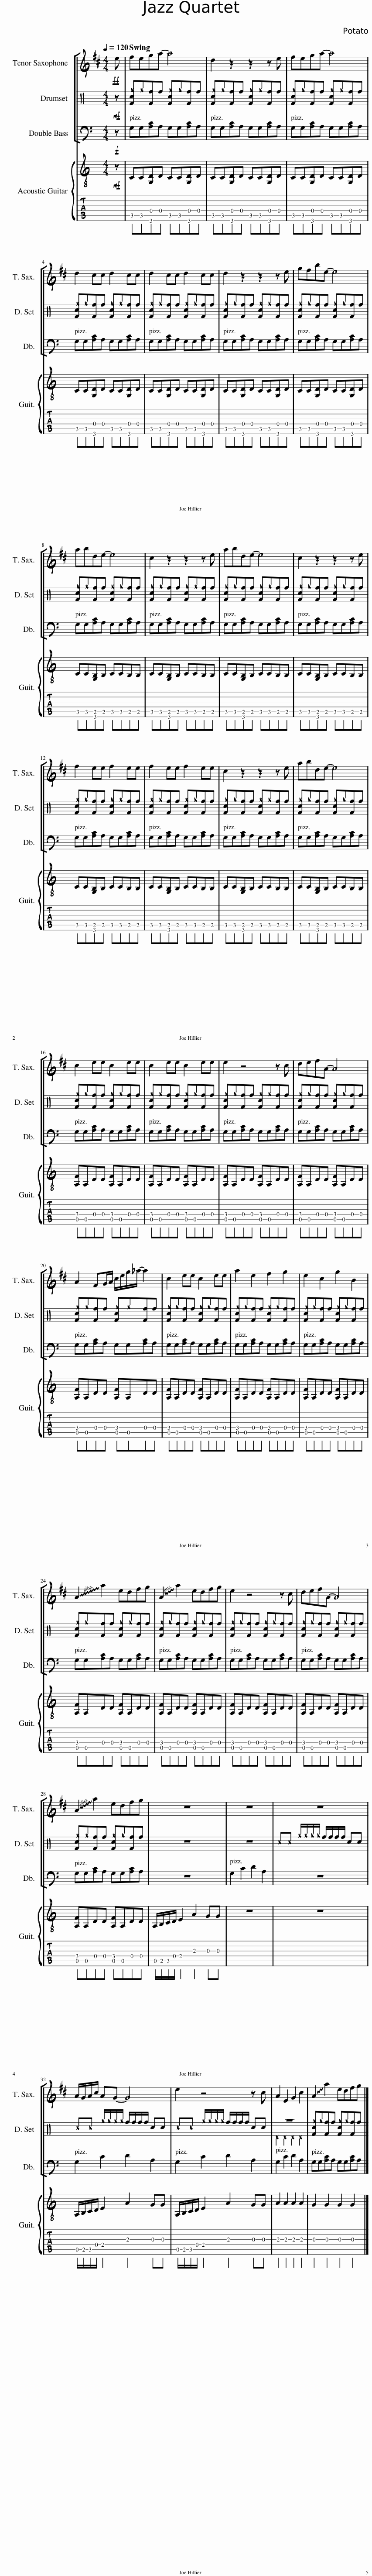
X:1
%%score [ 1 ( 2 3 ) 4 ] { 5 | 6 }
L:1/8
Q:1/4=120
M:4/4
I:linebreak $
K:C
V:1 treble transpose=-14
V:2 perc
K:none
V:3 perc
K:none
V:4 bass transpose=-12
V:5 treble-8
V:6 tab stafflines=6 strings="E2,A2,D3,G3,B3,E4 "
V:1
[K:D]!ff! e | fega- a4 | d2 z2 z2 z e | fega- a4 |$ d2 cc d2 cc | %5
 d2 cc d2 cc | d2 z2 z2 z e | gfbe- e4 |$ abde- e4 | c2 z2 z2 z e | %10
 abde- e4 | c2 z2 z2 z e |$ f2 ee f2 ee | f2 ee f2 ee | c2 z2 z2 z e | %15
 abde- e4 |$ c2 ee c2 ee | c2 ee c2 ee | e2 z4 z c | defA- A4 |$ %20
 A2 FG/A/ c/e/g/_a/- a2 | c2 ee c2 ee | a2 e2 f2 g2 | e2 c2 g2 B2 |$ !~(!A2 !~)!a2 edfg | %25
 !~(!A2 !~)!a2 edfg | e2 z4 z c | defA- A4 |$ !~(!A2 !~)!a2 edfg | z8 | %30
 z8 | z8 |$ A/G/A/c/ AG- G4 | e2 z4 z c | A2 E2 G2 c2 | %35
 !~(!A2 !~)!a2 edfg |] %36
V:2
!mf! z | [Fc^g]^g[Ff]f [Fc^g]^g[Ff]f | [Fc^g]^g[Ff]f [Fc^g]^g[Ff]f | [Fc^g]^g[Ff]f [Fc^g]^g[Ff]f |$ [Fc^g]^g[Ff]f [Fc^g]^g[Ff]f | %5
 [Fc^g]^g[Ff]f [Fc^g]^g[Ff]f | [Fc^g]^g[Ff]f [Fc^g]^g[Ff]f | [Fc^g]^g[Ff]f [Fc^g]^g[Ff]f |$ [Fc^g]^g[Ff]f [Fc^g]^g[Ff]f | [Fc^g]^g[Ff]f [Fc^g]^g[Ff]f | %10
 [Fc^g]^g[Ff]f [Fc^g]^g[Ff]f | [Fc^g]^g[Ff]f [Fc^g]^g[Ff]f |$ [Fc^g]^g[Ff]f [Fc^g]^g[Ff]f | [Fc^g]^g[Ff]f [Fc^g]^g[Ff]f | [Fc^g]^g[Ff]f [Fc^g]^g[Ff]f | %15
 [Fc^g]^g[Ff]f [Fc^g]^g[Ff]f |$ [Fc^g]^g[Ff]f [Fc^g]^g[Ff]f | [Fc^g]^g[Ff]f [Fc^g]^g[Ff]f | [Fc^g]^g[Ff]f [Fc^g]^g[Ff]f | [Fc^g]^g[Ff]f [Fc^g]^g[Ff]f |$ %20
 [Fc^g]^g[Ff]f [Fc^g]^g[Ff]f | [Fc^g]^g[Ff]f [Fc^g]^g[Ff]f | [Fc^g]^g[Ff]f [Fc^g]^g[Ff]f | [Fc^g]^g[Ff]f [Fc^g]^g[Ff]f |$ [Fc^g]^g[Ff]f [Fc^g]^g[Ff]f | %25
 [Fc^g]^g[Ff]f [Fc^g]^g[Ff]f | [Fc^g]^g[Ff]f [Fc^g]^g[Ff]f | [Fc^g]^g[Ff]f [Fc^g]^g[Ff]f |$ [Fc^g]^g[Ff]f [Fc^g]^g[Ff]f | z8 | %30
 z8 | ^c^c ^g/^g/^g/^g/ f/f/f/f/ cc |$ ^c^c ^g/^g/^g/^g/ f/f/f/f/ cc | ^c^c ^g/^g/^g/^g/ f/f/f/f/ cc | z8 | %35
 [Fc^g]^g[Ff]f [Fc^g]^g[Ff]f |] %36
V:3
 x | x8 | x8 | x8 |$ x8 | %5
 x8 | x8 | x8 |$ x8 | x8 | %10
 x8 | x8 |$ x8 | x8 | x8 | %15
 x8 |$ x8 | x8 | x8 | x8 |$ %20
 x8 | x8 | x8 | x8 |$ x8 | %25
 x8 | x8 | x8 |$ x8 | x8 | %30
 x8 | x8 |$ x8 | x8 | ^D2 ^D2 ^D2 ^D2 | %35
 x8 |] %36
V:4
!f! z | G,G,[A,C]A, G,G,[A,C]A, | G,G,[A,C]A, G,G,[A,C]A, | G,G,[A,C]A, G,G,[A,C]A, |$ G,G,[A,C]A, G,G,[A,C]A, | %5
 G,G,[A,C]A, G,G,[A,C]A, | G,G,[A,C]A, G,G,[A,C]A, | G,G,[A,C]A, G,G,[A,C]A, |$ G,G,[A,C]A, G,G,[A,C]A, | G,G,[A,C]A, G,G,[A,C]A, | %10
 G,G,[A,C]A, G,G,[A,C]A, | G,G,[A,C]A, G,G,[A,C]A, |$ G,G,[A,C]A, G,G,[A,C]A, | G,G,[A,C]A, G,G,[A,C]A, | G,G,[A,C]A, G,G,[A,C]A, | %15
 G,G,[A,C]A, G,G,[A,C]A, |$ G,G,[A,C]A, G,G,[A,C]A, | G,G,[A,C]A, G,G,[A,C]A, | G,G,[A,C]A, G,G,[A,C]A, | G,G,[A,C]A, G,G,[A,C]A, |$ %20
 G,G,[A,C]A, G,G,[A,C]A, | G,G,[A,C]A, G,G,[A,C]A, | G,G,[A,C]A, G,G,[A,C]A, | G,G,[A,C]A, G,G,[A,C]A, |$ G,G,[A,C]A, G,G,[A,C]A, | %25
 G,G,[A,C]A, G,G,[A,C]A, | G,G,[A,C]A, G,G,[A,C]A, | G,G,[A,C]A, G,G,[A,C]A, |$ G,G,[A,C]A, G,G,[A,C]A, | z8 | %30
 G,2 C2 D2 A,2 | z8 |$ G,2 C2 D2 A,2 | G,2 C2 D2 A,2 | G,2 C2 D2 A,2 | %35
 G,G,[A,C]A, G,G,[A,C]A, |] %36
V:5
!mf! z | CC[G,D]D CC[G,D]D | CC[G,D]D CC[G,D]D | CC[G,D]D CC[G,D]D |$ CC[G,D]D CC[G,D]D | %5
 CC[G,D]D CC[G,D]D | CC[G,D]D CC[G,D]D | CC[G,D]D CC[G,D]D |$ CC[G,B,]B, CCB,B, | CC[G,B,]B, CCB,B, | %10
 CC[G,B,]B, CCB,B, | CC[G,B,]B, CCB,B, |$ CC[G,B,]B, CCB,B, | CC[G,B,]B, CCB,B, | CC[G,B,]B, CCB,B, | %15
 CC[G,B,]B, CCB,B, |$ [A,F]A,DD [A,F]A,DD | [A,F]A,DD [A,F]A,DD | [A,F]A,DD [A,F]A,DD | [A,F]A,DD [A,F]A,DD |$ %20
 [A,F]A,DD [A,F]A,DD | [A,F]A,DD [A,F]A,DD | [A,F]A,DD [A,F]A,DD | [A,F]A,DD [A,F]A,DD |$ [A,F]A,DD [A,F]A,DD | %25
 [A,F]A,DD [A,F]A,DD | [A,F]A,DD [A,F]A,DD | [A,F]A,DD [A,F]A,DD |$ [A,F]A,DD [A,F]A,DD | A,/B,/C/D/ E2 A2 GG | %30
 z8 | z8 |$ A,/B,/C/D/ E2 A2 GG | A,/B,/C/D/ E2 A2 GG | A2 A2 A2 A2 | %35
 G2 G2 G2 G2 |] %36
V:6
 x | !5!C,!5!C,[!6!G,,!4!D,]!4!D, !5!C,!5!C,[!6!G,,!4!D,]!4!D, | !5!C,!5!C,[!6!G,,!4!D,]!4!D, !5!C,!5!C,[!6!G,,!4!D,]!4!D, | !5!C,!5!C,[!6!G,,!4!D,]!4!D, !5!C,!5!C,[!6!G,,!4!D,]!4!D, |$ !5!C,!5!C,[!6!G,,!4!D,]!4!D, !5!C,!5!C,[!6!G,,!4!D,]!4!D, | %5
 !5!C,!5!C,[!6!G,,!4!D,]!4!D, !5!C,!5!C,[!6!G,,!4!D,]!4!D, | !5!C,!5!C,[!6!G,,!4!D,]!4!D, !5!C,!5!C,[!6!G,,!4!D,]!4!D, | !5!C,!5!C,[!6!G,,!4!D,]!4!D, !5!C,!5!C,[!6!G,,!4!D,]!4!D, |$ !5!C,!5!C,[!6!G,,!5!B,,]!5!B,, !5!C,!5!C,!5!B,,!5!B,, | !5!C,!5!C,[!6!G,,!5!B,,]!5!B,, !5!C,!5!C,!5!B,,!5!B,, | %10
 !5!C,!5!C,[!6!G,,!5!B,,]!5!B,, !5!C,!5!C,!5!B,,!5!B,, | !5!C,!5!C,[!6!G,,!5!B,,]!5!B,, !5!C,!5!C,!5!B,,!5!B,, |$ !5!C,!5!C,[!6!G,,!5!B,,]!5!B,, !5!C,!5!C,!5!B,,!5!B,, | !5!C,!5!C,[!6!G,,!5!B,,]!5!B,, !5!C,!5!C,!5!B,,!5!B,, | !5!C,!5!C,[!6!G,,!5!B,,]!5!B,, !5!C,!5!C,!5!B,,!5!B,, | %15
 !5!C,!5!C,[!6!G,,!5!B,,]!5!B,, !5!C,!5!C,!5!B,,!5!B,, |$ [!5!A,,!4!F,]!5!A,,!4!D,!4!D, [!5!A,,!4!F,]!5!A,,!4!D,!4!D, | [!5!A,,!4!F,]!5!A,,!4!D,!4!D, [!5!A,,!4!F,]!5!A,,!4!D,!4!D, | [!5!A,,!4!F,]!5!A,,!4!D,!4!D, [!5!A,,!4!F,]!5!A,,!4!D,!4!D, | [!5!A,,!4!F,]!5!A,,!4!D,!4!D, [!5!A,,!4!F,]!5!A,,!4!D,!4!D, |$ %20
 [!5!A,,!4!F,]!5!A,,!4!D,!4!D, [!5!A,,!4!F,]!5!A,,!4!D,!4!D, | [!5!A,,!4!F,]!5!A,,!4!D,!4!D, [!5!A,,!4!F,]!5!A,,!4!D,!4!D, | [!5!A,,!4!F,]!5!A,,!4!D,!4!D, [!5!A,,!4!F,]!5!A,,!4!D,!4!D, | [!5!A,,!4!F,]!5!A,,!4!D,!4!D, [!5!A,,!4!F,]!5!A,,!4!D,!4!D, |$ [!5!A,,!4!F,]!5!A,,!4!D,!4!D, [!5!A,,!4!F,]!5!A,,!4!D,!4!D, | %25
 [!5!A,,!4!F,]!5!A,,!4!D,!4!D, [!5!A,,!4!F,]!5!A,,!4!D,!4!D, | [!5!A,,!4!F,]!5!A,,!4!D,!4!D, [!5!A,,!4!F,]!5!A,,!4!D,!4!D, | [!5!A,,!4!F,]!5!A,,!4!D,!4!D, [!5!A,,!4!F,]!5!A,,!4!D,!4!D, |$ [!5!A,,!4!F,]!5!A,,!4!D,!4!D, [!5!A,,!4!F,]!5!A,,!4!D,!4!D, | !5!A,,/!5!B,,/!5!C,/!4!D,/ !4!E,2 !3!A,2 !3!G,!3!G, | %30
 x8 | x8 |$ !5!A,,/!5!B,,/!5!C,/!4!D,/ !4!E,2 !3!A,2 !3!G,!3!G, | !5!A,,/!5!B,,/!5!C,/!4!D,/ !4!E,2 !3!A,2 !3!G,!3!G, | !3!A,2 !3!A,2 !3!A,2 !3!A,2 | %35
 !3!G,2 !3!G,2 !3!G,2 !3!G,2 |] %36
